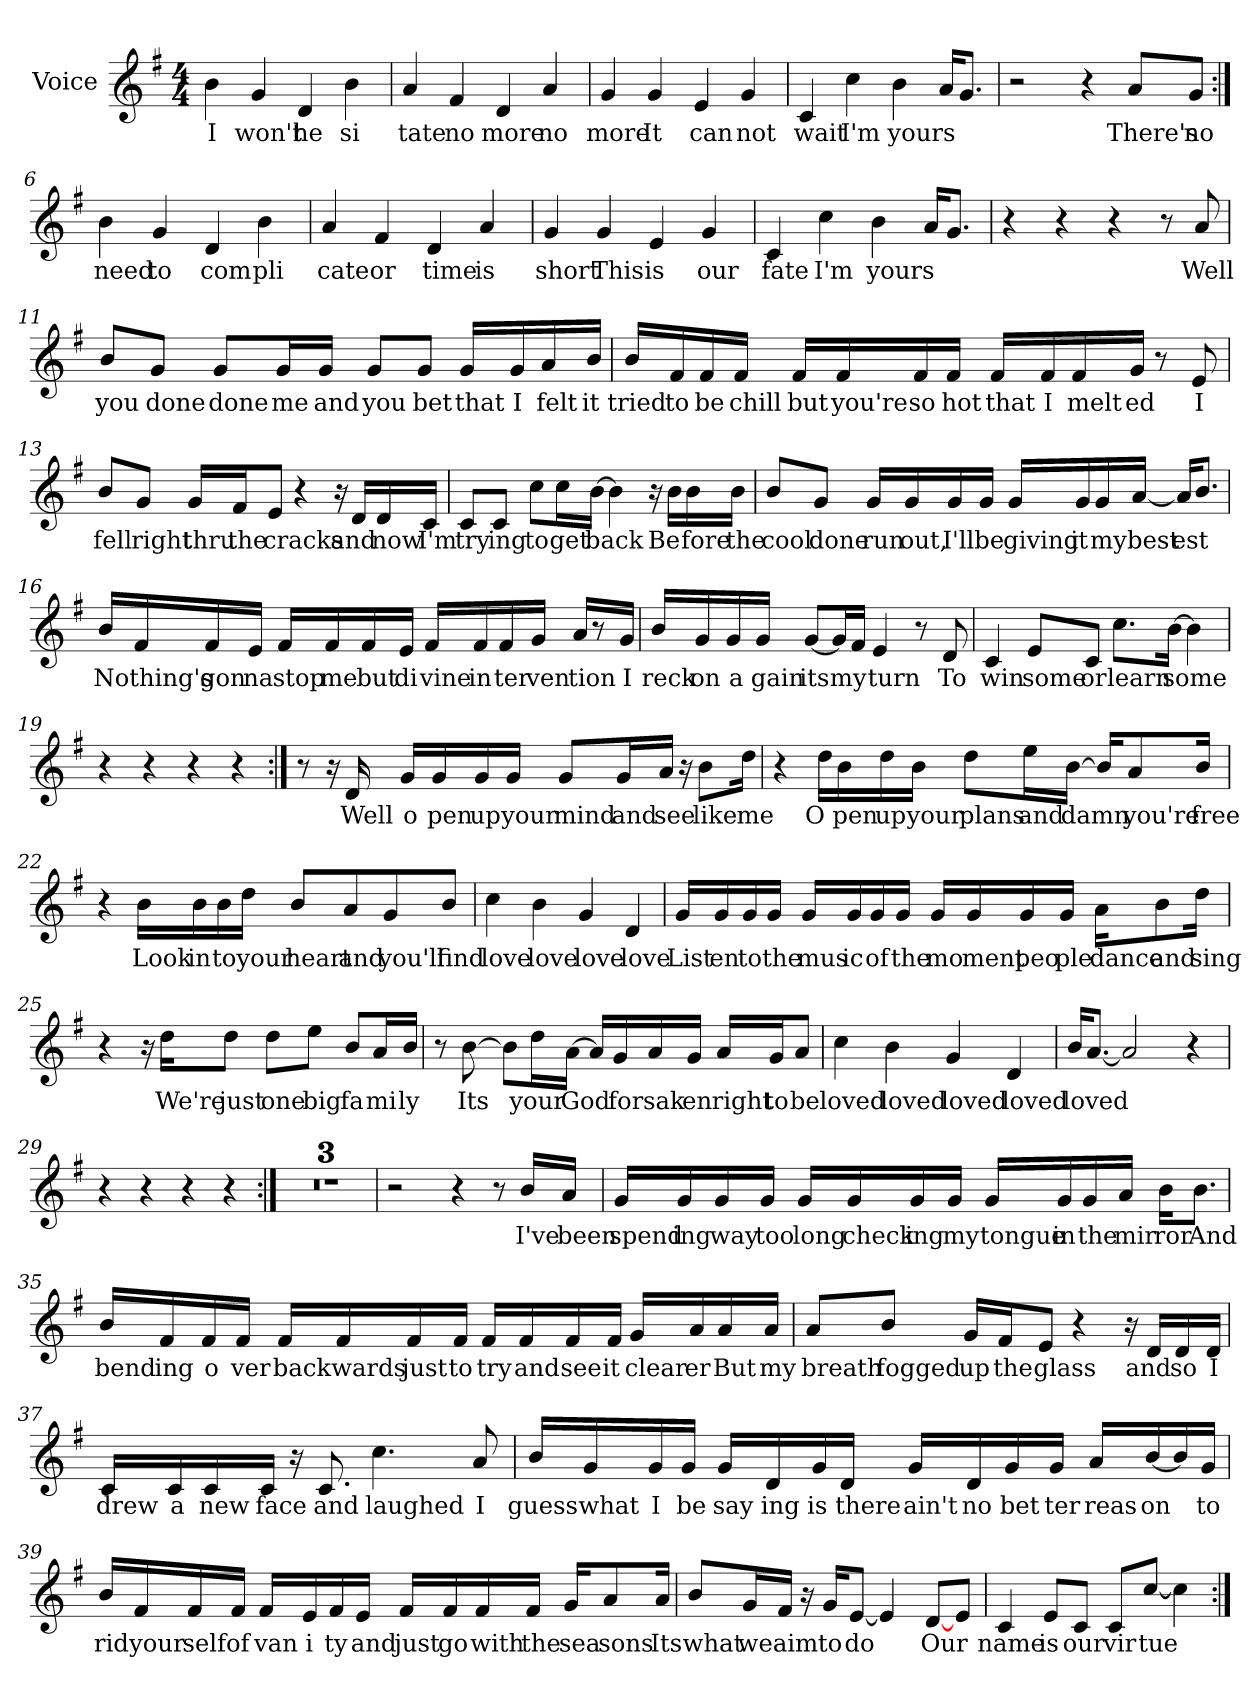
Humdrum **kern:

**kern	**text
*part1	*part1
*staff1	*staff1
*I"Voice	*
*I'V	*
*clefG2	*
*k[f#]	*
*G:	*
*M4/4	*
=1	=1
4b\	I
4g/	won't
4d/	he
4b\	si
=2	=2
4a/	tate
4f#/	no
4d/	more
4a/	no
=3	=3
4g/	more
4g/	It
4e/	can
4g/	not
=4	=4
4c/	wait
4cc\	I'm
4b\	yours
16a/KL	.
8.g/J	.
!!LO:LB:g=z
=5	=5
2r	.
4r	.
8a/L	There's
8g/J	no
=6:|!	=6:|!
4b\	need
4g/	to
4d/	com
4b\	pli
=7	=7
4a/	cate
4f#/	or
4d/	time
4a/	is
=8	=8
4g/	short
4g/	This
4e/	is
4g/	our
=9	=9
4c/	fate
4cc\	I'm
4b\	yours
16a/KL	.
8.g/J	.
!!LO:LB:g=z
=10	=10
4r	.
4r	.
4r	.
8r	.
8a/	Well
=11	=11
8b/L	you
8g/J	done
8g/L	done
16g/L	me
16g/JJ	and
8g/L	you
8g/J	bet
16g/LL	that
16g/	I
16a/	felt
16b/JJ	it
!!LO:LB:g=z
=12	=12
16b/LL	tried
16f#/	to
16f#/	be
16f#/JJ	chill
16f#/LL	but
16f#/	you're
16f#/	so
16f#/JJ	hot
16f#/LL	that
16f#/	I
16f#/	melt
16g/JJ	ed
8r	.
8e/	I
=13	=13
8b/L	fell
8g/J	right
16g/LL	thru
16f#/J	the
8e/J	cracks
4r	.
16r	.
16d/LL	and
16d/	now
16c/JJ	I'm
!!LO:LB:g=z
=14	=14
8c/L	try
8c/J	ing
8cc\L	to
16cc\L	get
[16b\JJ	back
4b\]	.
16r	.
16b\LL	Be
16b\	fore
16b\JJ	the
=15	=15
8b/L	cool
8g/J	done
16g/LL	run
16g/	out,
16g/	I'll
16g/JJ	be
16g/LL	giving
16g/	it
16g/	my
[16a/JJ	best
16a/KL]	est
8.b/J	.
!!LO:LB:g=z
=16	=16
16b/LL	No
16f#/	thing's
16f#/	gon
16e/JJ	na
16f#/LL	stop
16f#/	me
16f#/	but
16e/JJ	di
16f#/LL	vine
16f#/	in
16f#/	ter
16g/JJ	ven
16a/KL	tion
8r	.
16g/Jk	I
=17	=17
16b/LL	reck
16g/	on
16g/	a
16g/JJ	gain
[8g/L	its
16g/L]	.
16f#/JJ	my
4e/	turn
8r	.
8d/	To
!!LO:LB:g=z
=18	=18
4c/	win
8e/L	some
8c/J	or
8.cc\L	learn
[16b\Jk	some
4b\]	.
=19	=19
4r	.
4r	.
4r	.
4r	.
!!LO:LB:g=z
=20:|!	=20:|!
8r	.
16r	.
16d/	Well
16g/LL	o
16g/	pen
16g/	up
16g/JJ	your
8g/L	mind
16g/L	and
16a/JJ	see
16r	.
8b\L	like
16dd\Jk	me
=21	=21
4r	.
16dd\LL	O
16b\	pen
16dd\	up
16b\JJ	your
8dd\L	plans
16ee\L	and
[16b\JJ	damn
16b/KL]	.
8a/	you're
16b/Jk	free
!!LO:LB:g=z
=22	=22
4r	.
16b\LL	Look
16b\	in
16b\	to
16dd\JJ	your
8b/L	heart
8a/	and
8g/	you'll
8b/J	find
=23	=23
4cc\	love
4b\	love
4g/	love
4d/	love
!!LO:LB:g=z
=24	=24
16g/LL	List
16g/	en
16g/	to
16g/JJ	the
16g/LL	mus
16g/	ic
16g/	of
16g/JJ	the
16g/LL	mo
16g/	ment
16g/	peo
16g/JJ	ple
16a\KL	dance
8b\	and
16dd\Jk	sing
=25	=25
4r	.
16r	.
16dd\KL	We're
8dd\J	just
8dd\L	one
8ee\J	big
8b/L	fa
16a/L	mi
16b/JJ	ly
!!LO:PB:g=z
=26	=26
8r	.
[8b\	Its
8b\L]	.
16dd\L	your
[16a\JJ	God
16a/LL]	.
16g/	for
16a/	sak
16g/JJ	en
16a/LL	right
16g/J	to
8a/J	be
=27	=27
4cc\	loved
4b\	loved
4g/	loved
4d/	loved
=28	=28
16b/KL	loved
[8.a/J	.
2a/]	.
4r	.
=29	=29
4r	.
4r	.
4r	.
4r	.
!!LO:LB:g=z
=30:|!	=30:|!
1r	.
=31	=31
1r	.
=32	=32
1r	.
!!LO:LB:g=z
=33	=33
2r	.
4r	.
8r	.
16b/LL	I've
16a/JJ	been
=34	=34
16g/LL	spend
16g/	ing
16g/	way
16g/JJ	too
16g/LL	long
16g/	check
16g/	ing
16g/JJ	my
16g/LL	tongue
16g/	in
16g/	the
16a/JJ	mir
16b\KL	ror
8.b\J	And
!!LO:LB:g=z
=35	=35
16b/LL	bend
16f#/	ing
16f#/	o
16f#/JJ	ver
16f#/LL	back
16f#/	wards
16f#/	just
16f#/JJ	to
16f#/LL	try
16f#/	and
16f#/	see
16f#/JJ	it
16g/LL	clear
16a/	er
16a/	But
16a/JJ	my
=36	=36
8a/L	breath
8b/J	fogged
16g/LL	up
16f#/J	the
8e/J	glass
4r	.
16r	.
16d/LL	and
16d/	so
16d/JJ	I
!!LO:LB:g=z
=37	=37
16c/LL	drew
16c/	a
16c/	new
16c/JJ	face
16r	.
8.c/	and
4.cc\	laughed
8a/	I
=38	=38
16b/LL	guess
16g/	what
16g/	I
16g/JJ	be
16g/LL	say
16d/	ing
16g/	is
16d/JJ	there
16g/LL	ain't
16d/	no
16g/	bet
16g/JJ	ter
16a/LL	reas
[16b/	on
16b/]	.
16g/JJ	to
!!LO:LB:g=z
=39	=39
16b/LL	rid
16f#/	your
16f#/	self
16f#/JJ	of
16f#/LL	van
16e/	i
16f#/	ty
16e/JJ	and
16f#/LL	just
16f#/	go
16f#/	with
16f#/JJ	the
16g/KL	sea
8a/	sons
16a/Jk	Its
!!LO:LB:g=z
=40	=40
8b/L	what
16g/L	we
16f#/JJ	aim
16r	.
16g/KL	to
[8e/J	do
4e/]	.
[8d/L	Our
8e/J	.
=41	=41
4c/	name
8e/L	is
8c/J	our
8c/L	vir
[8cc/J	tue
4cc\]	.
=:|!	=:|!
*-	*-
